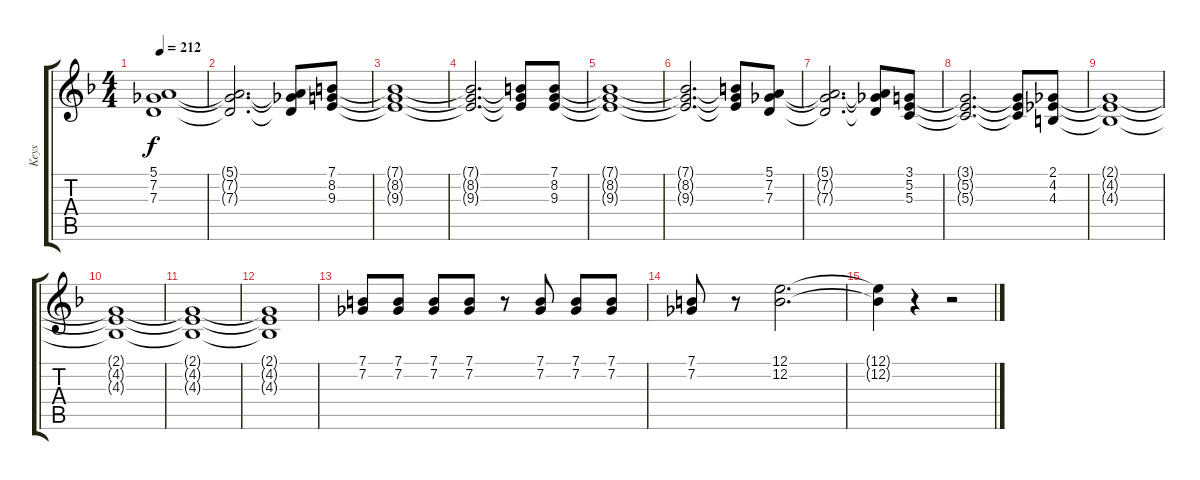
\track ("Keys" "Keys") {instrument choiraahs}
\staff {score tabs}
\tuning (E4 B3 G3 D3 A2 E2) {hide}
\ts (4 4)
\tempo 212
\clef g2
\ks dminor
(5.1{t} 7.2{t} 7.3{t}).1{dy f} |
(5.1{t} 7.2{t} 7.3{t}).2{d} (5.1{t} 7.2{t} 7.3{t}).8 (7.1 8.2 9.3).8 |
(7.1{t} 8.2{t} 9.3{t}).1 |
(7.1{t} 8.2{t} 9.3{t}).2{d} (7.1{t} 8.2{t} 9.3{t}).8 (7.1 8.2 9.3).8 |
(7.1{t} 8.2{t} 9.3{t}).1 |
(7.1{t} 8.2{t} 9.3{t}).2{d} (7.1{t} 8.2{t} 9.3{t}).8 (5.1 7.2 7.3).8 |
(5.1{t} 7.2{t} 7.3{t}).2{d} (5.1{t} 7.2{t} 7.3{t}).8 (3.1 5.2 5.3).8 |
(3.1{t} 5.2{t} 5.3{t}).2{d} (3.1{t} 5.2{t} 5.3{t}).8 (2.1 4.2 4.3).8 |
(2.1{t} 4.2{t} 4.3{t}).1 |
(2.1{t} 4.2{t} 4.3{t}).1 |
(2.1{t} 4.2{t} 4.3{t}).1 |
(2.1{t} 4.2{t} 4.3{t}).1 |
(7.1 7.2).8 (7.1 7.2).8 (7.1 7.2).8 (7.1 7.2).8 r.8 (7.1 7.2).8 (7.1 7.2).8 (7.1 7.2).8 |
(7.1 7.2).8 r.8 (12.1 12.2).2{d} |
(12.1{t} 12.2{t}).4 r.4 r.2
